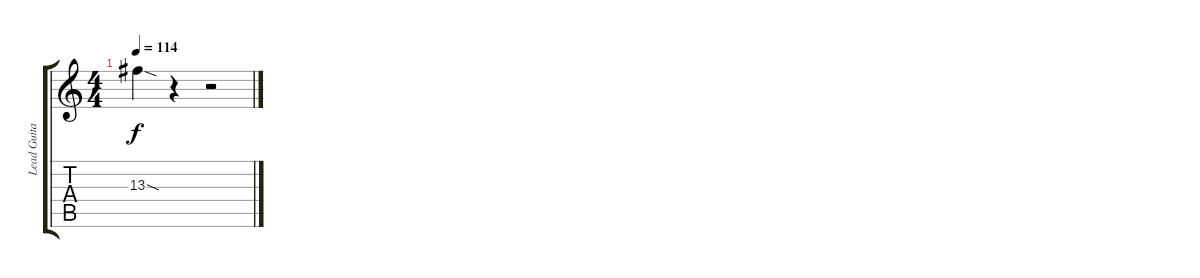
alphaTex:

\track ("Lead Guitar" "Lead Guita") {instrument overdrivenguitar}
\staff {score tabs}
\tuning (D4 A3 F3 C3 G2 D2) {hide}
\ts (4 4)
\tempo 114
\clef g2
\ks c
13.3{sod}.4{dy f} r.4 r.2
